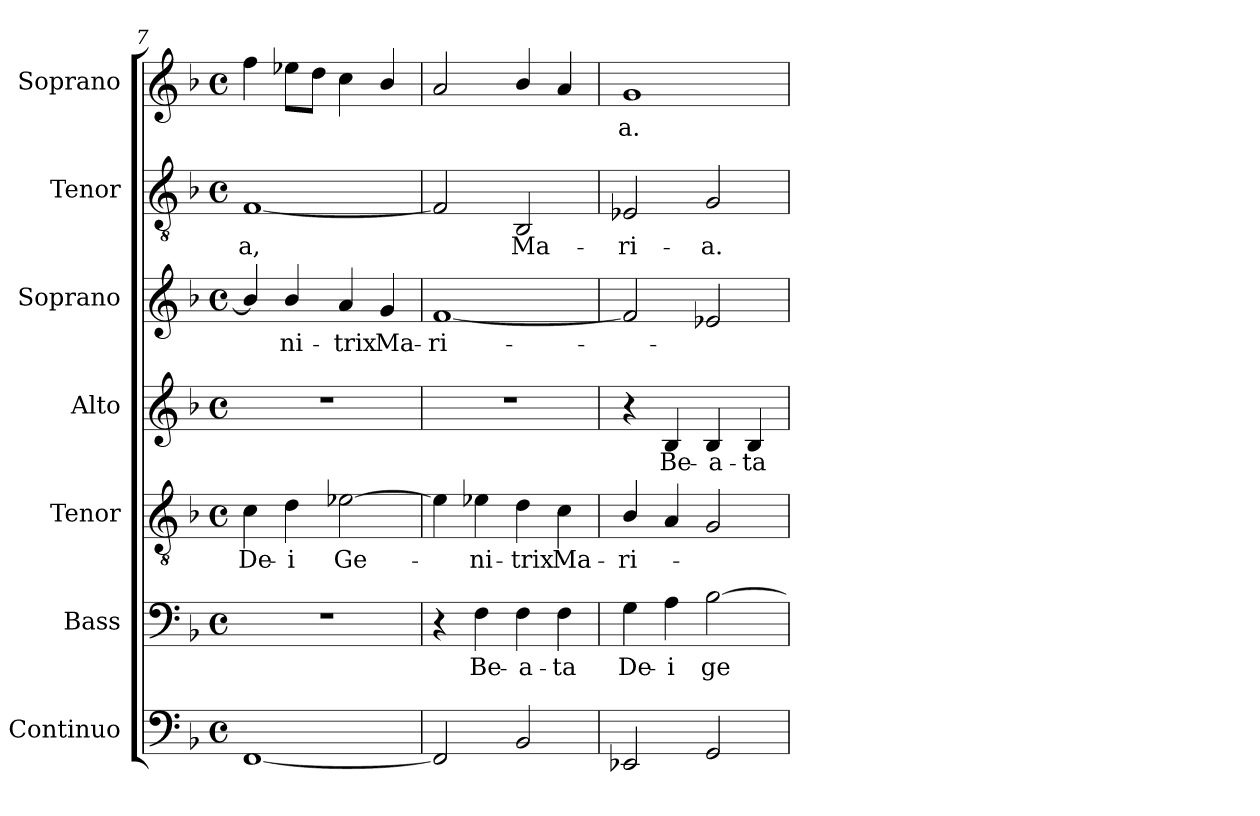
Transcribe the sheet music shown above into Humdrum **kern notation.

**kern	**kern	**text	**kern	**text	**kern	**text	**kern	**text	**kern	**text	**kern	**text
*part7	*part6	*part6	*part5	*part5	*part4	*part4	*part3	*part3	*part2	*part2	*part1	*part1
*staff7	*staff6	*staff6	*staff5	*staff5	*staff4	*staff4	*staff3	*staff3	*staff2	*staff2	*staff1	*staff1
*I"Continuo	*I"Bass	*	*I"Tenor	*	*I"Alto	*	*I"Soprano	*	*I"Tenor	*	*I"Soprano	*
*I'Cont.	*I'B.	*	*I'T.	*	*I'A.	*	*I'S.	*	*I'T.	*	*I'S.	*
!!LO:LB:g=z
*clefF4	*clefF4	*	*clefGv2	*	*clefG2	*	*clefG2	*	*clefGv2	*	*clefG2	*
*	*	*	*ITrd7c12	*	*	*	*	*	*ITrd7c12	*	*	*
*k[b-]	*k[b-]	*	*k[b-]	*	*k[b-]	*	*k[b-]	*	*k[b-]	*	*k[b-]	*
*F:	*F:	*	*F:	*	*F:	*	*F:	*	*F:	*	*F:	*
*M4/4	*M4/4	*	*M4/4	*	*M4/4	*	*M4/4	*	*M4/4	*	*M4/4	*
*met(c)	*met(c)	*	*met(c)	*	*met(c)	*	*met(c)	*	*met(c)	*	*met(c)	*
=7	=7	=7	=7	=7	=7	=7	=7	=7	=7	=7	=7	=7
!	!	!	!	!LO:LY:b:color=#000000	!	!	!	!	!	!	!	!
!	!	!	!	!	!	!	!	!	!	!LO:LY:b:color=#000000	!	!
[1FFi	1r	.	4Ci\	De-	1r	.	4b-i/]	.	[1FFi	-a,	4ffi\	.
!	!	!	!	!LO:LY:b:color=#000000	!	!	!	!	!	!	!	!
!	!	!	!	!	!	!	!	!LO:LY:b:color=#000000	!	!	!	!
.	.	.	4Di\	-i	.	.	4b-i/	-ni-	.	.	8ee-Xi\L	.
.	.	.	.	.	.	.	.	.	.	.	8ddi\J	.
!	!	!	!	!LO:LY:b:color=#000000	!	!	!	!	!	!	!	!
!	!	!	!	!	!	!	!	!LO:LY:b:color=#000000	!	!	!	!
.	.	.	[2E-Xi\	Ge-	.	.	4ai/	-trix	.	.	4cci\	.
!	!	!	!	!	!	!	!	!LO:LY:b:color=#000000	!	!	!	!
.	.	.	.	.	.	.	4gi/	Ma-	.	.	4b-i/	.
=8	=8	=8	=8	=8	=8	=8	=8	=8	=8	=8	=8	=8
!	!	!	!	!	!	!	!	!LO:LY:b:color=#000000	!	!	!	!
2FFi/]	4r	.	4E-i\]	.	1r	.	[1fi	-ri-	2FFi/]	.	2ai/	.
!	!	!LO:LY:b:color=#000000	!	!	!	!	!	!	!	!	!	!
!	!	!	!	!LO:LY:b:color=#000000	!	!	!	!	!	!	!	!
.	4Fi\	Be-	4E-Xi\	-ni-	.	.	.	.	.	.	.	.
!	!	!LO:LY:b:color=#000000	!	!	!	!	!	!	!	!	!	!
!	!	!	!	!LO:LY:b:color=#000000	!	!	!	!	!	!	!	!
!	!	!	!	!	!	!	!	!	!	!LO:LY:b:color=#000000	!	!
2BB-i/	4Fi\	-a-	4Di\	-trix	.	.	.	.	2BBB-i/	Ma-	4b-i/	.
!	!	!LO:LY:b:color=#000000	!	!	!	!	!	!	!	!	!	!
!	!	!	!	!LO:LY:b:color=#000000	!	!	!	!	!	!	!	!
.	4Fi\	-ta	4Ci\	Ma-	.	.	.	.	.	.	4ai/	.
=9	=9	=9	=9	=9	=9	=9	=9	=9	=9	=9	=9	=9
!	!	!LO:LY:b:color=#000000	!	!	!	!	!	!	!	!	!	!
!	!	!	!	!LO:LY:b:color=#000000	!	!	!	!	!	!	!	!
!	!	!	!	!	!	!	!	!	!	!LO:LY:b:color=#000000	!	!
!	!	!	!	!	!	!	!	!	!	!	!	!LO:LY:b:color=#000000
2EE-Xi/	4Gi\	De-	4BB-i/	-ri-	4r	.	2fi/]	.	2EE-Xi/	-ri-	1gi	-a.
!	!	!LO:LY:b:color=#000000	!	!	!	!	!	!	!	!	!	!
!	!	!	!	!	!	!LO:LY:b:color=#000000	!	!	!	!	!	!
.	4Ai\	-i	4AAi/	.	4B-i/	Be-	.	.	.	.	.	.
!	!	!LO:LY:b:color=#000000	!	!	!	!	!	!	!	!	!	!
!	!	!	!	!	!	!LO:LY:b:color=#000000	!	!	!	!	!	!
!	!	!	!	!	!	!	!	!	!	!LO:LY:b:color=#000000	!	!
2GGi/	[2B-i\	ge-	2GGi/	.	4B-i/	-a-	2e-i/	.	2GGi/	-a.	.	.
!	!	!	!	!	!	!LO:LY:b:color=#000000	!	!	!	!	!	!
.	.	.	.	.	4B-i/	-ta	.	.	.	.	.	.
=	=	=	=	=	=	=	=	=	=	=	=	=
*-	*-	*-	*-	*-	*-	*-	*-	*-	*-	*-	*-	*-
